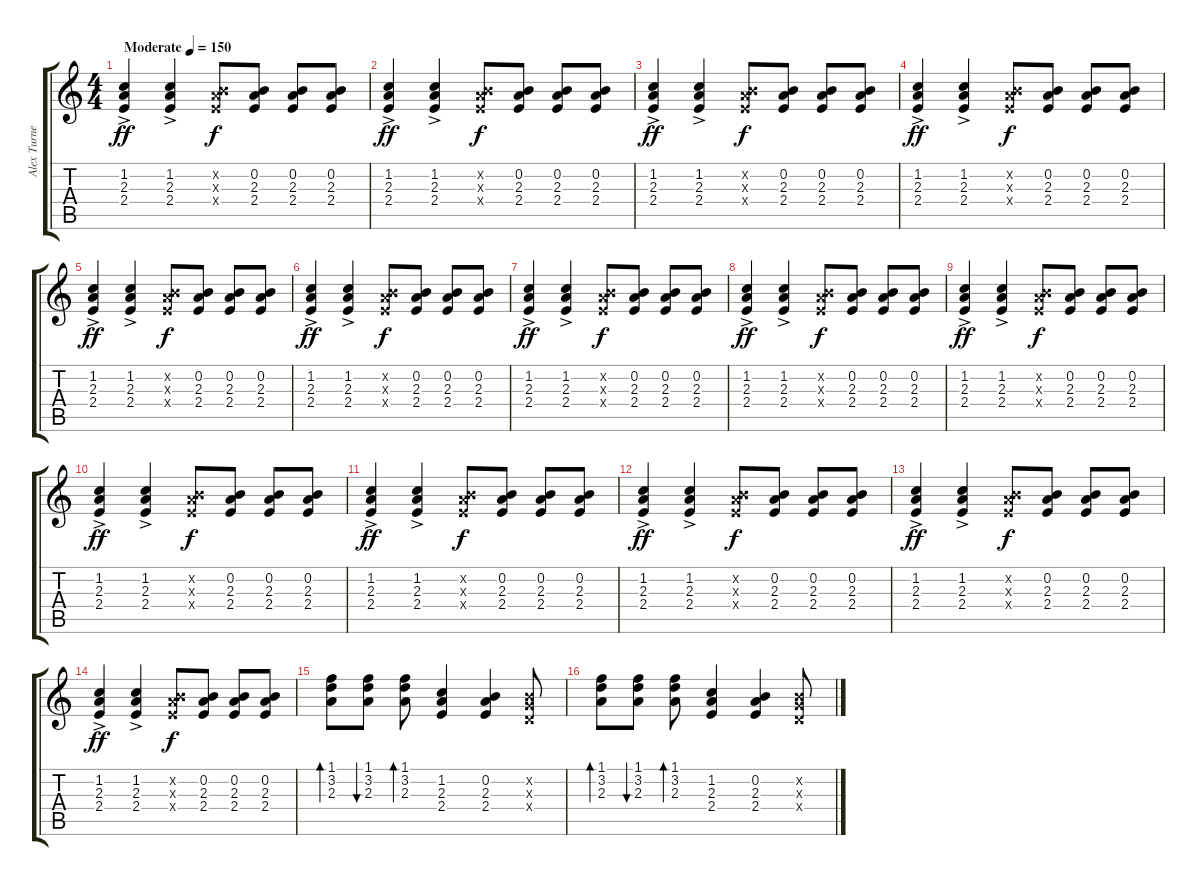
\track ("Alex Turner" "Alex Turne") {instrument electricguitarclean}
\staff {score tabs}
\tuning (E4 B3 G3 D3 A2 E2) {hide}
\ts (4 4)
\tempo (150 "Moderate")
\clef g2
\ks c
(1.2{ac} 2.3 2.4).4{dy ff instrument electricguitarclean} (1.2{ac} 2.3 2.4).4 (0.2{x} 2.3{x} 2.4{x}).8{dy f} (0.2 2.3 2.4).8 (0.2 2.3 2.4).8 (0.2 2.3 2.4).8 |
(1.2{ac} 2.3 2.4).4{dy ff} (1.2{ac} 2.3 2.4).4 (0.2{x} 2.3{x} 2.4{x}).8{dy f} (0.2 2.3 2.4).8 (0.2 2.3 2.4).8 (0.2 2.3 2.4).8 |
(1.2{ac} 2.3 2.4).4{dy ff} (1.2{ac} 2.3 2.4).4 (0.2{x} 2.3{x} 2.4{x}).8{dy f} (0.2 2.3 2.4).8 (0.2 2.3 2.4).8 (0.2 2.3 2.4).8 |
(1.2{ac} 2.3 2.4).4{dy ff} (1.2{ac} 2.3 2.4).4 (0.2{x} 2.3{x} 2.4{x}).8{dy f} (0.2 2.3 2.4).8 (0.2 2.3 2.4).8 (0.2 2.3 2.4).8 |
(1.2{ac} 2.3 2.4).4{dy ff} (1.2{ac} 2.3 2.4).4 (0.2{x} 2.3{x} 2.4{x}).8{dy f} (0.2 2.3 2.4).8 (0.2 2.3 2.4).8 (0.2 2.3 2.4).8 |
(1.2{ac} 2.3 2.4).4{dy ff} (1.2{ac} 2.3 2.4).4 (0.2{x} 2.3{x} 2.4{x}).8{dy f} (0.2 2.3 2.4).8 (0.2 2.3 2.4).8 (0.2 2.3 2.4).8 |
(1.2{ac} 2.3 2.4).4{dy ff} (1.2{ac} 2.3 2.4).4 (0.2{x} 2.3{x} 2.4{x}).8{dy f} (0.2 2.3 2.4).8 (0.2 2.3 2.4).8 (0.2 2.3 2.4).8 |
(1.2{ac} 2.3 2.4).4{dy ff} (1.2{ac} 2.3 2.4).4 (0.2{x} 2.3{x} 2.4{x}).8{dy f} (0.2 2.3 2.4).8 (0.2 2.3 2.4).8 (0.2 2.3 2.4).8 |
(1.2{ac} 2.3 2.4).4{dy ff} (1.2{ac} 2.3 2.4).4 (0.2{x} 2.3{x} 2.4{x}).8{dy f} (0.2 2.3 2.4).8 (0.2 2.3 2.4).8 (0.2 2.3 2.4).8 |
(1.2{ac} 2.3 2.4).4{dy ff} (1.2{ac} 2.3 2.4).4 (0.2{x} 2.3{x} 2.4{x}).8{dy f} (0.2 2.3 2.4).8 (0.2 2.3 2.4).8 (0.2 2.3 2.4).8 |
(1.2{ac} 2.3 2.4).4{dy ff} (1.2{ac} 2.3 2.4).4 (0.2{x} 2.3{x} 2.4{x}).8{dy f} (0.2 2.3 2.4).8 (0.2 2.3 2.4).8 (0.2 2.3 2.4).8 |
(1.2{ac} 2.3 2.4).4{dy ff} (1.2{ac} 2.3 2.4).4 (0.2{x} 2.3{x} 2.4{x}).8{dy f} (0.2 2.3 2.4).8 (0.2 2.3 2.4).8 (0.2 2.3 2.4).8 |
(1.2{ac} 2.3 2.4).4{dy ff} (1.2{ac} 2.3 2.4).4 (0.2{x} 2.3{x} 2.4{x}).8{dy f} (0.2 2.3 2.4).8 (0.2 2.3 2.4).8 (0.2 2.3 2.4).8 |
(1.2{ac} 2.3 2.4).4{dy ff} (1.2{ac} 2.3 2.4).4 (0.2{x} 2.3{x} 2.4{x}).8{dy f} (0.2 2.3 2.4).8 (0.2 2.3 2.4).8 (0.2 2.3 2.4).8 |
(1.1 3.2 2.3).8{bd 30} (1.1 3.2 2.3).8{bu 30} (1.1 3.2 2.3).8{bd 30} (1.2 2.3 2.4).4 (0.2 2.3 2.4).4 (0.2{x} 0.3{x} 0.4{x}).8 |
(1.1 3.2 2.3).8{bd 30} (1.1 3.2 2.3).8{bu 30} (1.1 3.2 2.3).8{bd 30} (1.2 2.3 2.4).4 (0.2 2.3 2.4).4 (0.2{x} 0.3{x} 0.4{x}).8
